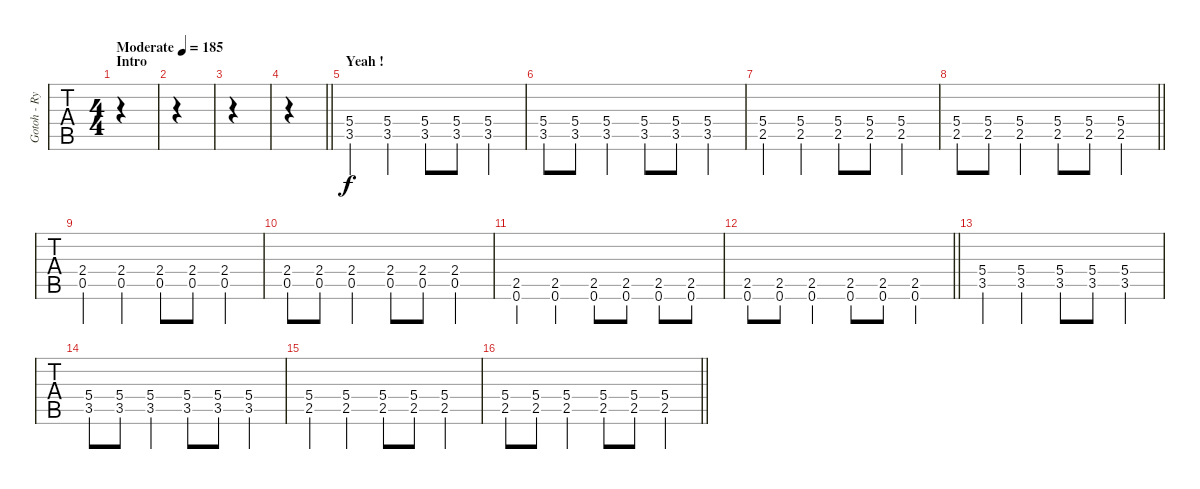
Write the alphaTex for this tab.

\track ("Gotoh - Rythm guitar" "Gotoh - Ry") {instrument distortionguitar}
\staff {tabs}
\tuning (E4 B3 G3 D3 A2 E2) {hide}
\ts (4 4)
\section ("" "Intro")
\tempo (185 "Moderate")
\clef g2
\ks c
|
|
|
\barLineRight lightlight
|
\section ("" "Yeah !")
(5.4 3.5).4 (5.4 3.5).4 (5.4 3.5).8 (5.4 3.5).8 (5.4 3.5).4 |
(5.4 3.5).8 (5.4 3.5).8 (5.4 3.5).4 (5.4 3.5).8 (5.4 3.5).8 (5.4 3.5).4 |
(5.4 2.5).4 (5.4 2.5).4 (5.4 2.5).8 (5.4 2.5).8 (5.4 2.5).4 |
\barLineRight lightlight
(5.4 2.5).8 (5.4 2.5).8 (5.4 2.5).4 (5.4 2.5).8 (5.4 2.5).8 (5.4 2.5).4 |
(2.4 0.5).4 (2.4 0.5).4 (2.4 0.5).8 (2.4 0.5).8 (2.4 0.5).4 |
(2.4 0.5).8 (2.4 0.5).8 (2.4 0.5).4 (2.4 0.5).8 (2.4 0.5).8 (2.4 0.5).4 |
(2.5 0.6).4 (2.5 0.6).4 (2.5 0.6).8 (2.5 0.6).8 (2.5 0.6).8 (2.5 0.6).8 |
\barLineRight lightlight
(2.5 0.6).8 (2.5 0.6).8 (2.5 0.6).4 (2.5 0.6).8 (2.5 0.6).8 (2.5 0.6).4 |
(5.4 3.5).4 (5.4 3.5).4 (5.4 3.5).8 (5.4 3.5).8 (5.4 3.5).4 |
(5.4 3.5).8 (5.4 3.5).8 (5.4 3.5).4 (5.4 3.5).8 (5.4 3.5).8 (5.4 3.5).4 |
(5.4 2.5).4 (5.4 2.5).4 (5.4 2.5).8 (5.4 2.5).8 (5.4 2.5).4 |
\barLineRight lightlight
(5.4 2.5).8 (5.4 2.5).8 (5.4 2.5).4 (5.4 2.5).8 (5.4 2.5).8 (5.4 2.5).4
